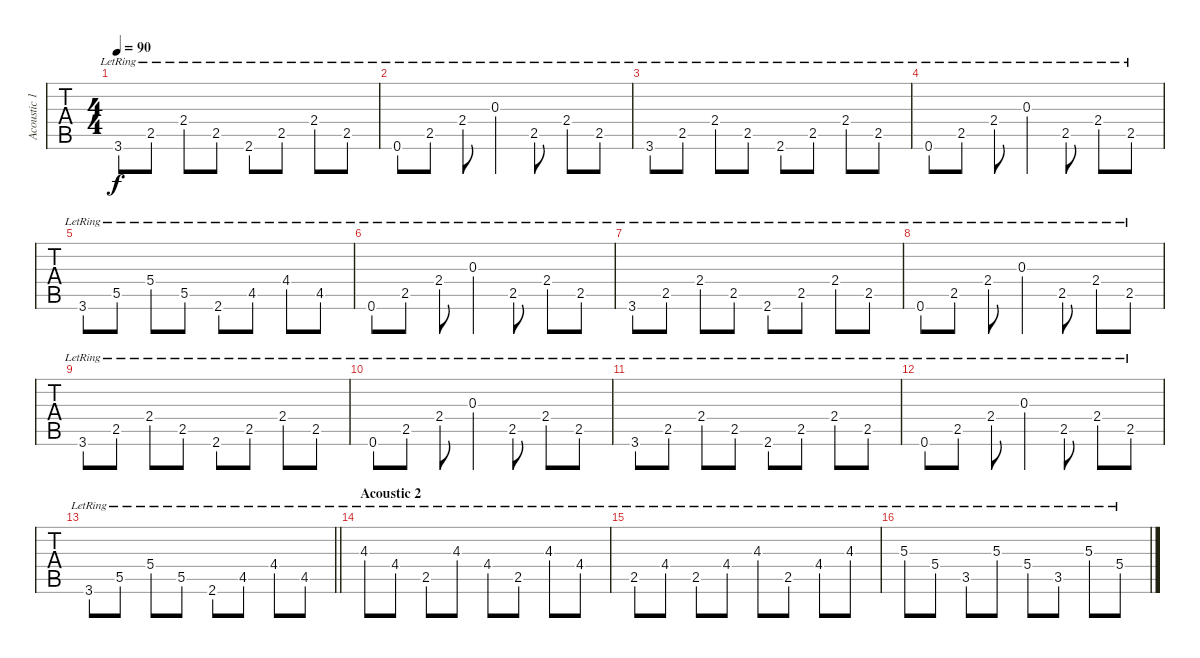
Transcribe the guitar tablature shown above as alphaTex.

\track ("Acoustic 1" "Acoustic 1") {instrument acousticguitarsteel}
\staff {tabs}
\tuning (D4 A3 F3 C3 G2 D2) {hide}
\ts (4 4)
\tempo 90
\clef g2
\ks c
3.6{lr}.8{dy f} 2.5{lr}.8 2.4{lr}.8 2.5{lr}.8 2.6{lr}.8 2.5{lr}.8 2.4{lr}.8 2.5{lr}.8 |
0.6{lr}.8 2.5{lr}.8 2.4{lr}.8 0.3{lr}.4 2.5{lr}.8 2.4{lr}.8 2.5{lr}.8 |
3.6{lr}.8 2.5{lr}.8 2.4{lr}.8 2.5{lr}.8 2.6{lr}.8 2.5{lr}.8 2.4{lr}.8 2.5{lr}.8 |
0.6{lr}.8 2.5{lr}.8 2.4{lr}.8 0.3{lr}.4 2.5{lr}.8 2.4{lr}.8 2.5{lr}.8 |
3.6{lr}.8 5.5{lr}.8 5.4{lr}.8 5.5{lr}.8 2.6{lr}.8 4.5{lr}.8 4.4{lr}.8 4.5{lr}.8 |
0.6{lr}.8 2.5{lr}.8 2.4{lr}.8 0.3{lr}.4 2.5{lr}.8 2.4{lr}.8 2.5{lr}.8 |
3.6{lr}.8 2.5{lr}.8 2.4{lr}.8 2.5{lr}.8 2.6{lr}.8 2.5{lr}.8 2.4{lr}.8 2.5{lr}.8 |
0.6{lr}.8 2.5{lr}.8 2.4{lr}.8 0.3{lr}.4 2.5{lr}.8 2.4{lr}.8 2.5{lr}.8 |
3.6{lr}.8 2.5{lr}.8 2.4{lr}.8 2.5{lr}.8 2.6{lr}.8 2.5{lr}.8 2.4{lr}.8 2.5{lr}.8 |
0.6{lr}.8 2.5{lr}.8 2.4{lr}.8 0.3{lr}.4 2.5{lr}.8 2.4{lr}.8 2.5{lr}.8 |
3.6{lr}.8 2.5{lr}.8 2.4{lr}.8 2.5{lr}.8 2.6{lr}.8 2.5{lr}.8 2.4{lr}.8 2.5{lr}.8 |
0.6{lr}.8 2.5{lr}.8 2.4{lr}.8 0.3{lr}.4 2.5{lr}.8 2.4{lr}.8 2.5{lr}.8 |
\barLineRight lightlight
3.6{lr}.8 5.5{lr}.8 5.4{lr}.8 5.5{lr}.8 2.6{lr}.8 4.5{lr}.8 4.4{lr}.8 4.5{lr}.8 |
\section ("" "Acoustic 2")
4.3{lr}.8 4.4{lr}.8 2.5{lr}.8 4.3{lr}.8 4.4{lr}.8 2.5{lr}.8 4.3{lr}.8 4.4{lr}.8 |
2.5{lr}.8 4.4{lr}.8 2.5{lr}.8 4.4{lr}.8 4.3{lr}.8 2.5{lr}.8 4.4{lr}.8 4.3{lr}.8 |
5.3{lr}.8 5.4{lr}.8 3.5{lr}.8 5.3{lr}.8 5.4{lr}.8 3.5{lr}.8 5.3{lr}.8 5.4{lr}.8
